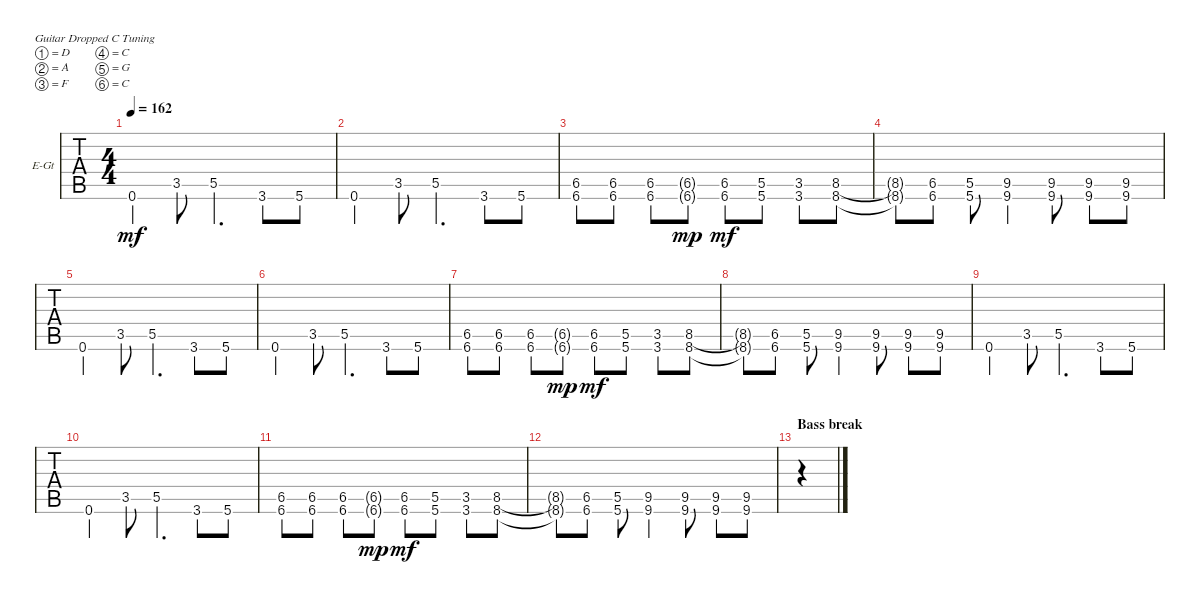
\bracketExtendMode groupsimilarinstruments
\firstSystemTrackNameOrientation horizontal
\otherSystemsTrackNameOrientation horizontal
\track ("Electric Guitar 2" "E-Gt") {instrument distortionguitar}
\staff {tabs}
\tuning (D4 A3 F3 C3 G2 C2)
\ts (4 4)
\tempo 162
\clef g2
\ks c
0.6.4{dy mf} 3.5.8 5.5.4{d} 3.6.8 5.6.8 |
0.6.4 3.5.8 5.5.4{d} 3.6.8 5.6.8 |
(6.6 6.5).8 (6.6 6.5).8 (6.6 6.5).8 (6.6{g} 6.5{g}).8{dy mp} (6.6 6.5).8{dy mf} (5.6 5.5).8 (3.6 3.5).8 (8.6 8.5).8 |
(8.6{t} 8.5{t}).8 (6.6 6.5).8 (5.6 5.5).8 (9.6 9.5).4 (9.6 9.5).8 (9.6 9.5).8 (9.6 9.5).8 |
0.6.4 3.5.8 5.5.4{d} 3.6.8 5.6.8 |
0.6.4 3.5.8 5.5.4{d} 3.6.8 5.6.8 |
(6.6 6.5).8 (6.6 6.5).8 (6.6 6.5).8 (6.6{g} 6.5{g}).8{dy mp} (6.6 6.5).8{dy mf} (5.6 5.5).8 (3.6 3.5).8 (8.6 8.5).8 |
(8.6{t} 8.5{t}).8 (6.6 6.5).8 (5.6 5.5).8 (9.6 9.5).4 (9.6 9.5).8 (9.6 9.5).8 (9.6 9.5).8 |
0.6.4 3.5.8 5.5.4{d} 3.6.8 5.6.8 |
0.6.4 3.5.8 5.5.4{d} 3.6.8 5.6.8 |
(6.6 6.5).8 (6.6 6.5).8 (6.6 6.5).8 (6.6{g} 6.5{g}).8{dy mp} (6.6 6.5).8{dy mf} (5.6 5.5).8 (3.6 3.5).8 (8.6 8.5).8 |
(8.6{t} 8.5{t}).8 (6.6 6.5).8 (5.6 5.5).8 (9.6 9.5).4 (9.6 9.5).8 (9.6 9.5).8 (9.6 9.5).8 |
\section ("" "Bass break")
